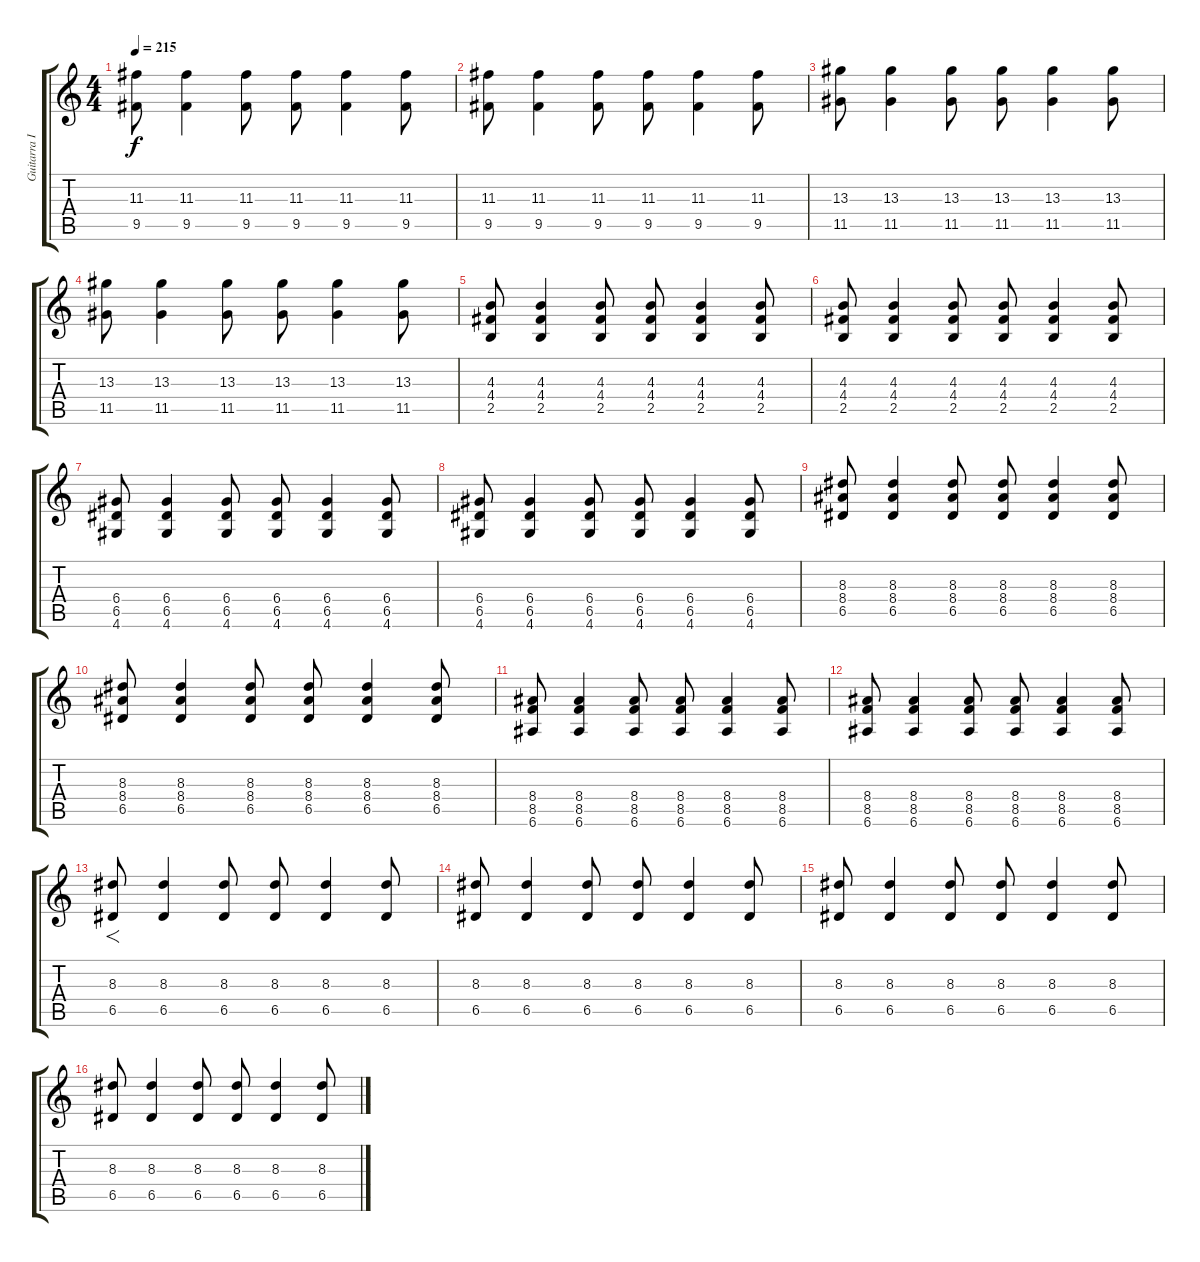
\track ("Guitarra II" "Guitarra I") {instrument overdrivenguitar}
\staff {score tabs}
\tuning (E4 B3 G3 D3 A2 E2) {hide}
\ts (4 4)
\tempo 215
\clef g2
\ks c
(11.3 9.5).8{dy f} (11.3 9.5).4 (11.3 9.5).8 (11.3 9.5).8 (11.3 9.5).4 (11.3 9.5).8 |
(11.3 9.5).8 (11.3 9.5).4 (11.3 9.5).8 (11.3 9.5).8 (11.3 9.5).4 (11.3 9.5).8 |
(13.3 11.5).8 (13.3 11.5).4 (13.3 11.5).8 (13.3 11.5).8 (13.3 11.5).4 (13.3 11.5).8 |
(13.3 11.5).8 (13.3 11.5).4 (13.3 11.5).8 (13.3 11.5).8 (13.3 11.5).4 (13.3 11.5).8 |
(4.3 4.4 2.5).8 (4.3 4.4 2.5).4 (4.3 4.4 2.5).8 (4.3 4.4 2.5).8 (4.3 4.4 2.5).4 (4.3 4.4 2.5).8 |
(4.3 4.4 2.5).8 (4.3 4.4 2.5).4 (4.3 4.4 2.5).8 (4.3 4.4 2.5).8 (4.3 4.4 2.5).4 (4.3 4.4 2.5).8 |
(6.4 6.5 4.6).8 (6.4 6.5 4.6).4 (6.4 6.5 4.6).8 (6.4 6.5 4.6).8 (6.4 6.5 4.6).4 (6.4 6.5 4.6).8 |
(6.4 6.5 4.6).8 (6.4 6.5 4.6).4 (6.4 6.5 4.6).8 (6.4 6.5 4.6).8 (6.4 6.5 4.6).4 (6.4 6.5 4.6).8 |
(8.3 8.4 6.5).8 (8.3 8.4 6.5).4 (8.3 8.4 6.5).8 (8.3 8.4 6.5).8 (8.3 8.4 6.5).4 (8.3 8.4 6.5).8 |
(8.3 8.4 6.5).8 (8.3 8.4 6.5).4 (8.3 8.4 6.5).8 (8.3 8.4 6.5).8 (8.3 8.4 6.5).4 (8.3 8.4 6.5).8 |
(8.4 8.5 6.6).8 (8.4 8.5 6.6).4 (8.4 8.5 6.6).8 (8.4 8.5 6.6).8 (8.4 8.5 6.6).4 (8.4 8.5 6.6).8 |
(8.4 8.5 6.6).8 (8.4 8.5 6.6).4 (8.4 8.5 6.6).8 (8.4 8.5 6.6).8 (8.4 8.5 6.6).4 (8.4 8.5 6.6).8 |
(8.3 6.5).8{f} (8.3 6.5).4 (8.3 6.5).8 (8.3 6.5).8 (8.3 6.5).4 (8.3 6.5).8 |
(8.3 6.5).8 (8.3 6.5).4 (8.3 6.5).8 (8.3 6.5).8 (8.3 6.5).4 (8.3 6.5).8 |
(8.3 6.5).8 (8.3 6.5).4 (8.3 6.5).8 (8.3 6.5).8 (8.3 6.5).4 (8.3 6.5).8 |
(8.3 6.5).8 (8.3 6.5).4 (8.3 6.5).8 (8.3 6.5).8 (8.3 6.5).4 (8.3 6.5).8
